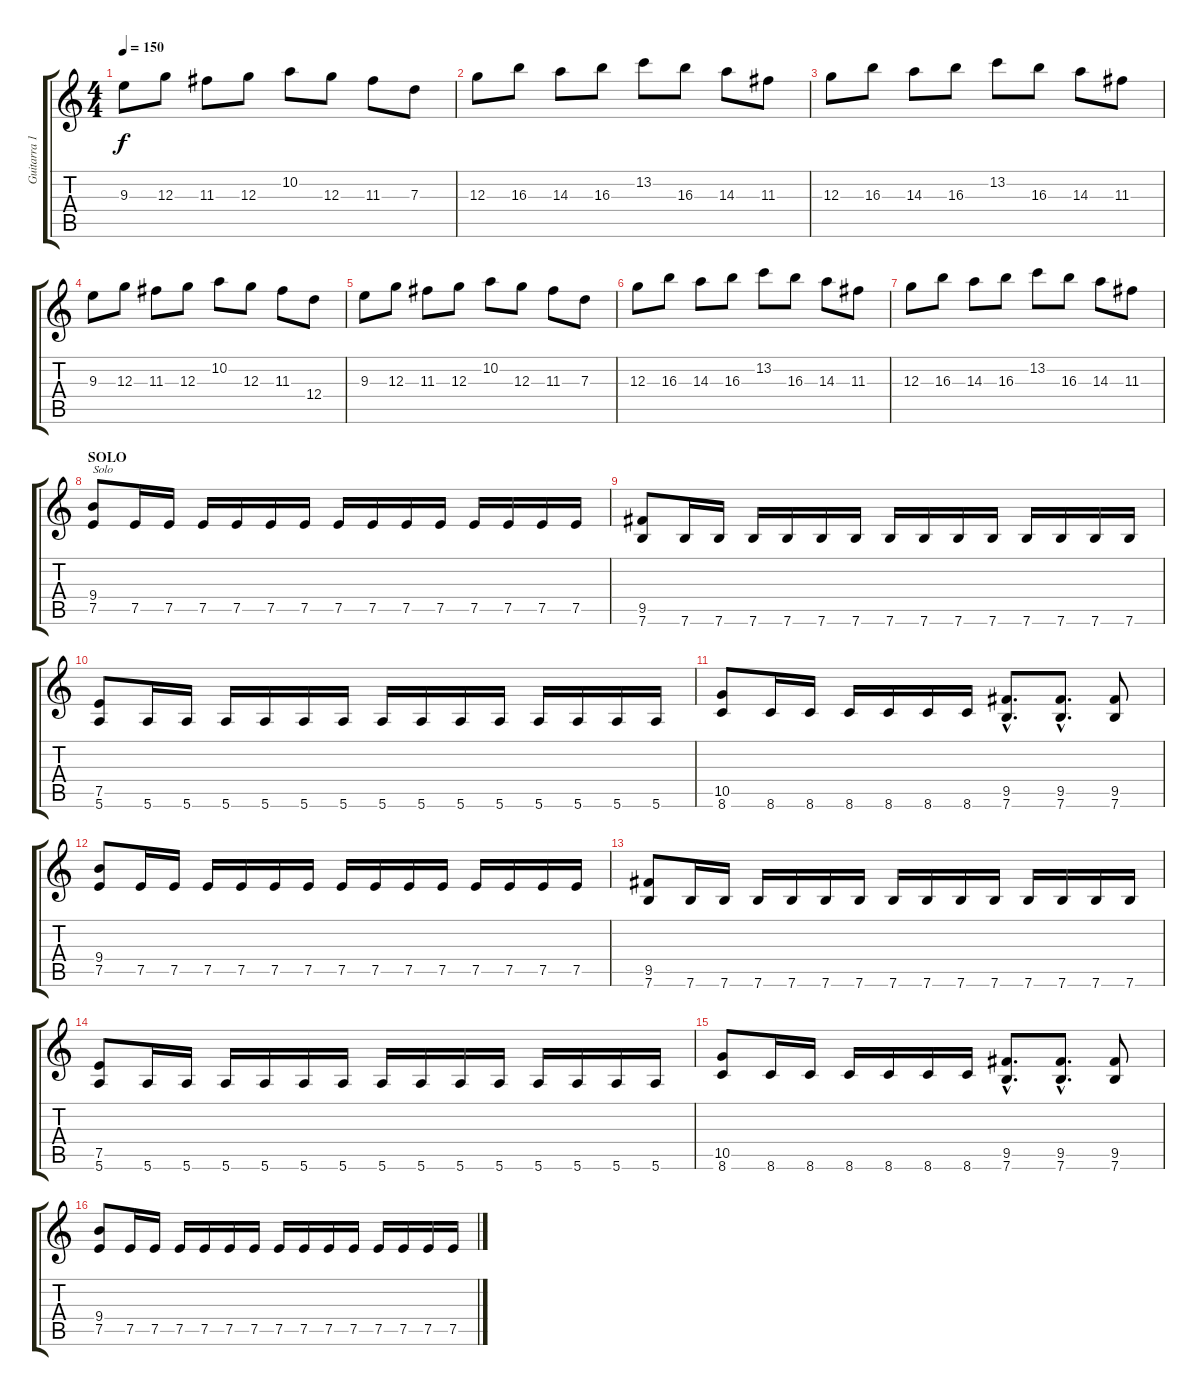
\track ("Guitarra 1" "Guitarra 1") {instrument overdrivenguitar}
\staff {score tabs}
\tuning (E4 B3 G3 D3 A2 E2) {hide}
\ts (4 4)
\tempo 150
\clef g2
\ks c
9.3.8{dy f} 12.3.8 11.3.8 12.3.8 10.2.8 12.3.8 11.3.8 7.3.8 |
12.3.8 16.3.8 14.3.8 16.3.8 13.2.8 16.3.8 14.3.8 11.3.8 |
12.3.8 16.3.8 14.3.8 16.3.8 13.2.8 16.3.8 14.3.8 11.3.8 |
9.3.8 12.3.8 11.3.8 12.3.8 10.2.8 12.3.8 11.3.8 12.4.8 |
9.3.8 12.3.8 11.3.8 12.3.8 10.2.8 12.3.8 11.3.8 7.3.8 |
12.3.8 16.3.8 14.3.8 16.3.8 13.2.8 16.3.8 14.3.8 11.3.8 |
12.3.8 16.3.8 14.3.8 16.3.8 13.2.8 16.3.8 14.3.8 11.3.8 |
\section ("" "SOLO")
(9.4 7.5).8{txt "Solo"} 7.5.16 7.5.16 7.5.16 7.5.16 7.5.16 7.5.16 7.5.16 7.5.16 7.5.16 7.5.16 7.5.16 7.5.16 7.5.16 7.5.16 |
(9.5 7.6).8 7.6.16 7.6.16 7.6.16 7.6.16 7.6.16 7.6.16 7.6.16 7.6.16 7.6.16 7.6.16 7.6.16 7.6.16 7.6.16 7.6.16 |
(7.5 5.6).8 5.6.16 5.6.16 5.6.16 5.6.16 5.6.16 5.6.16 5.6.16 5.6.16 5.6.16 5.6.16 5.6.16 5.6.16 5.6.16 5.6.16 |
(10.5 8.6).8 8.6.16 8.6.16 8.6.16 8.6.16 8.6.16 8.6.16 (9.5{hac} 7.6{hac}).8{d} (9.5{hac} 7.6{hac}).8{d} (9.5 7.6).8 |
(9.4 7.5).8 7.5.16 7.5.16 7.5.16 7.5.16 7.5.16 7.5.16 7.5.16 7.5.16 7.5.16 7.5.16 7.5.16 7.5.16 7.5.16 7.5.16 |
(9.5 7.6).8 7.6.16 7.6.16 7.6.16 7.6.16 7.6.16 7.6.16 7.6.16 7.6.16 7.6.16 7.6.16 7.6.16 7.6.16 7.6.16 7.6.16 |
(7.5 5.6).8 5.6.16 5.6.16 5.6.16 5.6.16 5.6.16 5.6.16 5.6.16 5.6.16 5.6.16 5.6.16 5.6.16 5.6.16 5.6.16 5.6.16 |
(10.5 8.6).8 8.6.16 8.6.16 8.6.16 8.6.16 8.6.16 8.6.16 (9.5{hac} 7.6{hac}).8{d} (9.5{hac} 7.6{hac}).8{d} (9.5 7.6).8 |
(9.4 7.5).8 7.5.16 7.5.16 7.5.16 7.5.16 7.5.16 7.5.16 7.5.16 7.5.16 7.5.16 7.5.16 7.5.16 7.5.16 7.5.16 7.5.16
